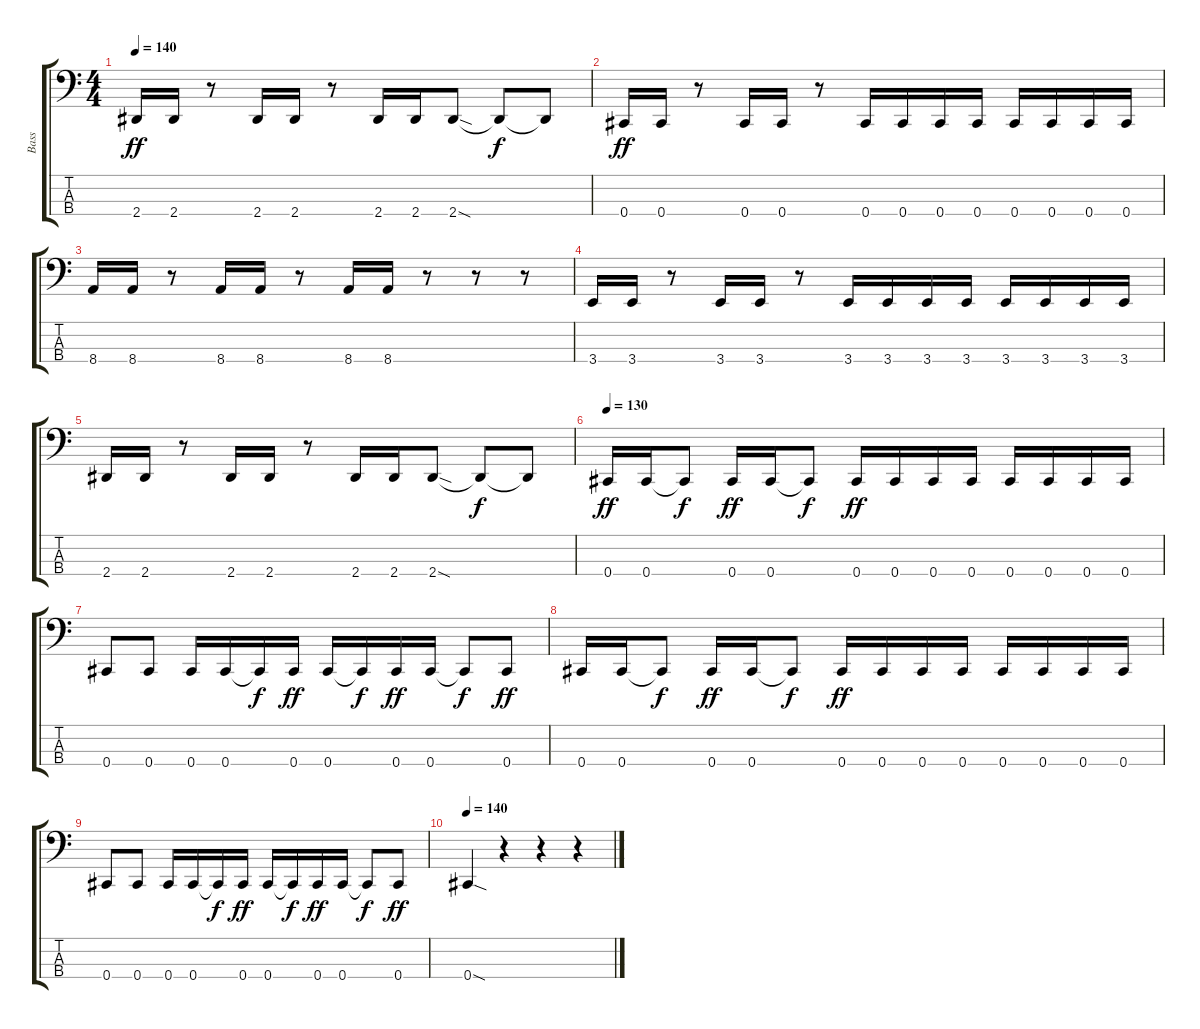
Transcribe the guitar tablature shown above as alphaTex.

\track ("Bass" "Bass") {instrument electricbasspick}
\staff {score tabs}
\tuning (Gb2 Db2 Ab1 Db1) {hide}
\ts (4 4)
\tempo 140
\clef f4
\ks c
2.4.16{dy ff} 2.4.16 r.8 2.4.16 2.4.16 r.8 2.4.16 2.4.16 2.4{sod}.8 2.4{t}.8{dy f} 2.4{t}.8 |
0.4.16{dy ff} 0.4.16 r.8 0.4.16 0.4.16 r.8 0.4.16 0.4.16 0.4.16 0.4.16 0.4.16 0.4.16 0.4.16 0.4.16 |
8.4.16 8.4.16 r.8 8.4.16 8.4.16 r.8 8.4.16 8.4.16 r.8 r.8 r.8 |
3.4.16 3.4.16 r.8 3.4.16 3.4.16 r.8 3.4.16 3.4.16 3.4.16 3.4.16 3.4.16 3.4.16 3.4.16 3.4.16 |
2.4.16 2.4.16 r.8 2.4.16 2.4.16 r.8 2.4.16 2.4.16 2.4{sod}.8 2.4{t}.8{dy f} 2.4{t}.8 |
\tempo 130
0.4.16{dy ff} 0.4.16 0.4{t}.8{dy f} 0.4.16{dy ff} 0.4.16 0.4{t}.8{dy f} 0.4.16{dy ff} 0.4.16 0.4.16 0.4.16 0.4.16 0.4.16 0.4.16 0.4.16 |
0.4.8 0.4.8 0.4.16 0.4.16 0.4{t}.16{dy f} 0.4.16{dy ff} 0.4.16 0.4{t}.16{dy f} 0.4.16{dy ff} 0.4.16 0.4{t}.8{dy f} 0.4.8{dy ff} |
0.4.16 0.4.16 0.4{t}.8{dy f} 0.4.16{dy ff} 0.4.16 0.4{t}.8{dy f} 0.4.16{dy ff} 0.4.16 0.4.16 0.4.16 0.4.16 0.4.16 0.4.16 0.4.16 |
0.4.8 0.4.8 0.4.16 0.4.16 0.4{t}.16{dy f} 0.4.16{dy ff} 0.4.16 0.4{t}.16{dy f} 0.4.16{dy ff} 0.4.16 0.4{t}.8{dy f} 0.4.8{dy ff} |
\tempo 140
0.4{sod}.4 r.4 r.4 r.4
